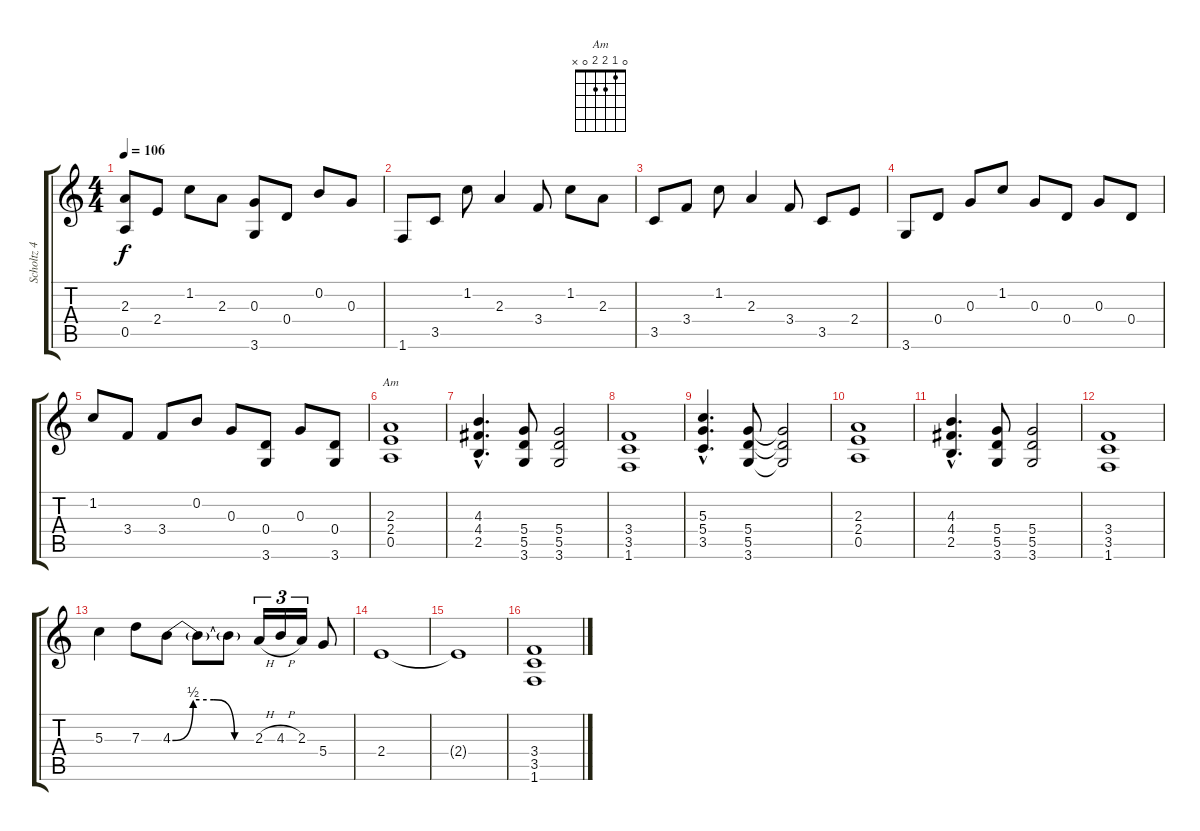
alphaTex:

\track ("Scholtz 4" "Scholtz 4") {instrument overdrivenguitar}
\staff {score tabs}
\tuning (E4 B3 G3 D3 A2 E2) {hide}
\chord ("Am" 0 1 2 2 0 x)
\ts (4 4)
\tempo 106
\clef g2
\ks c
(2.3 0.5).8{dy f} 2.4.8 1.2.8 2.3.8 (0.3 3.6).8 0.4.8 0.2.8 0.3.8 |
1.6.8 3.5.8 1.2.8 2.3.4 3.4.8 1.2.8 2.3.8 |
3.5.8 3.4.8 1.2.8 2.3.4 3.4.8 3.5.8 2.4.8 |
3.6.8 0.4.8 0.3.8 1.2.8 0.3.8 0.4.8 0.3.8 0.4.8 |
1.2.8 3.4.8 3.4.8 0.2.8 0.3.8 (0.4 3.6).8 0.3.8 (0.4 3.6).8 |
(2.3 2.4 0.5).1{ch "Am"} |
(4.3{hac} 4.4{hac} 2.5{hac}).4{d} (5.4 5.5 3.6).8 (5.4 5.5 3.6).2 |
(3.4 3.5 1.6).1 |
(5.3{hac} 5.4{hac} 3.5{hac}).4{d} (5.4 5.5 3.6).8 (5.4{t} 5.5{t} 3.6{t}).2 |
(2.3 2.4 0.5).1 |
(4.3{hac} 4.4{hac} 2.5{hac}).4{d} (5.4 5.5 3.6).8 (5.4 5.5 3.6).2 |
(3.4 3.5 1.6).1 |
5.3.4 7.3.8 4.3{be (custom 0 0 15 2 30 2 45 0 60 0)}.8 4.3{t}.8 4.3{t}.8 2.3{h}.16{tu (3 2)} 4.3{h}.16{tu (3 2)} 2.3.16{tu (3 2)} 5.4.8 |
2.4.1 |
2.4{t}.1 |
(3.4 3.5 1.6).1
